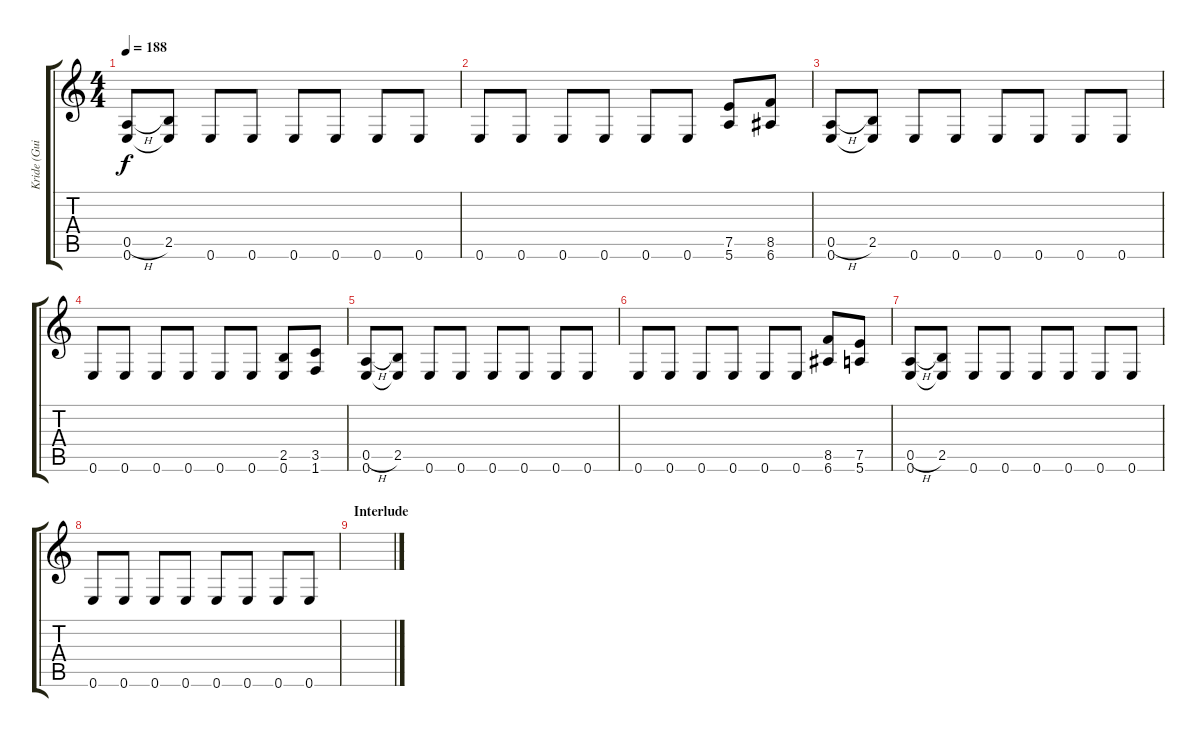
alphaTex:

\track ("Kride (Guitar II)" "Kride (Gui") {instrument distortionguitar}
\staff {score tabs}
\tuning (E4 B3 G3 D3 A2 E2) {hide}
\ts (4 4)
\tempo 188
\clef g2
\ks c
(0.5{h} 0.6).8{dy f} (2.5 0.6{t}).8 0.6.8 0.6.8 0.6.8 0.6.8 0.6.8 0.6.8 |
0.6.8 0.6.8 0.6.8 0.6.8 0.6.8 0.6.8 (7.5 5.6).8 (8.5 6.6).8 |
(0.5{h} 0.6).8 (2.5 0.6{t}).8 0.6.8 0.6.8 0.6.8 0.6.8 0.6.8 0.6.8 |
0.6.8 0.6.8 0.6.8 0.6.8 0.6.8 0.6.8 (2.5 0.6).8 (3.5 1.6).8 |
(0.5{h} 0.6).8 (2.5 0.6{t}).8 0.6.8 0.6.8 0.6.8 0.6.8 0.6.8 0.6.8 |
0.6.8 0.6.8 0.6.8 0.6.8 0.6.8 0.6.8 (8.5 6.6).8 (7.5 5.6).8 |
(0.5{h} 0.6).8 (2.5 0.6{t}).8 0.6.8 0.6.8 0.6.8 0.6.8 0.6.8 0.6.8 |
0.6.8 0.6.8 0.6.8 0.6.8 0.6.8 0.6.8 0.6.8 0.6.8 |
\section ("" "Interlude")
